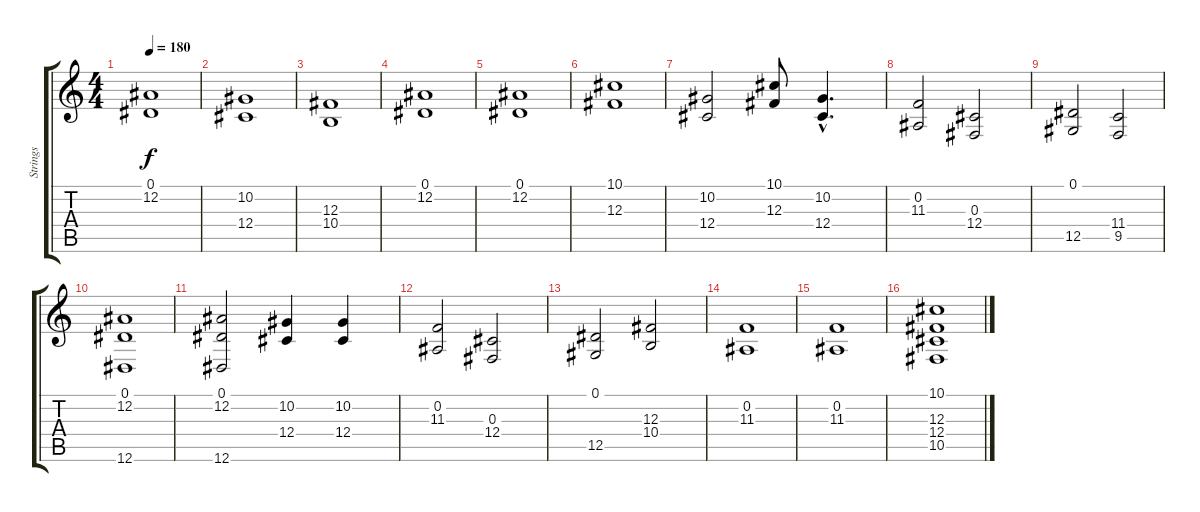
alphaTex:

\track ("Strings" "Strings") {instrument stringensemble1}
\staff {score tabs}
\tuning (Eb4 Bb3 Gb3 Db3 Ab2 Eb2) {hide}
\ts (4 4)
\tempo 180
\clef g2
\ks c
(0.1 12.2).1{dy f} |
(10.2 12.4).1 |
(12.3 10.4).1 |
(0.1 12.2).1 |
(0.1 12.2).1 |
(10.1 12.3).1 |
(10.2 12.4).2 (10.1 12.3).8 (10.2{hac} 12.4{hac}).4{d} |
(0.2 11.3).2 (0.3 12.4).2 |
(0.1 12.5).2 (11.4 9.5).2 |
(0.1 12.2 12.6).1 |
(0.1 12.2 12.6).2 (10.2 12.4).4 (10.2 12.4).4 |
(0.2 11.3).2 (0.3 12.4).2 |
(0.1 12.5).2 (12.3 10.4).2 |
(0.2 11.3).1 |
(0.2 11.3).1 |
(10.1 12.3 12.4 10.5).1
